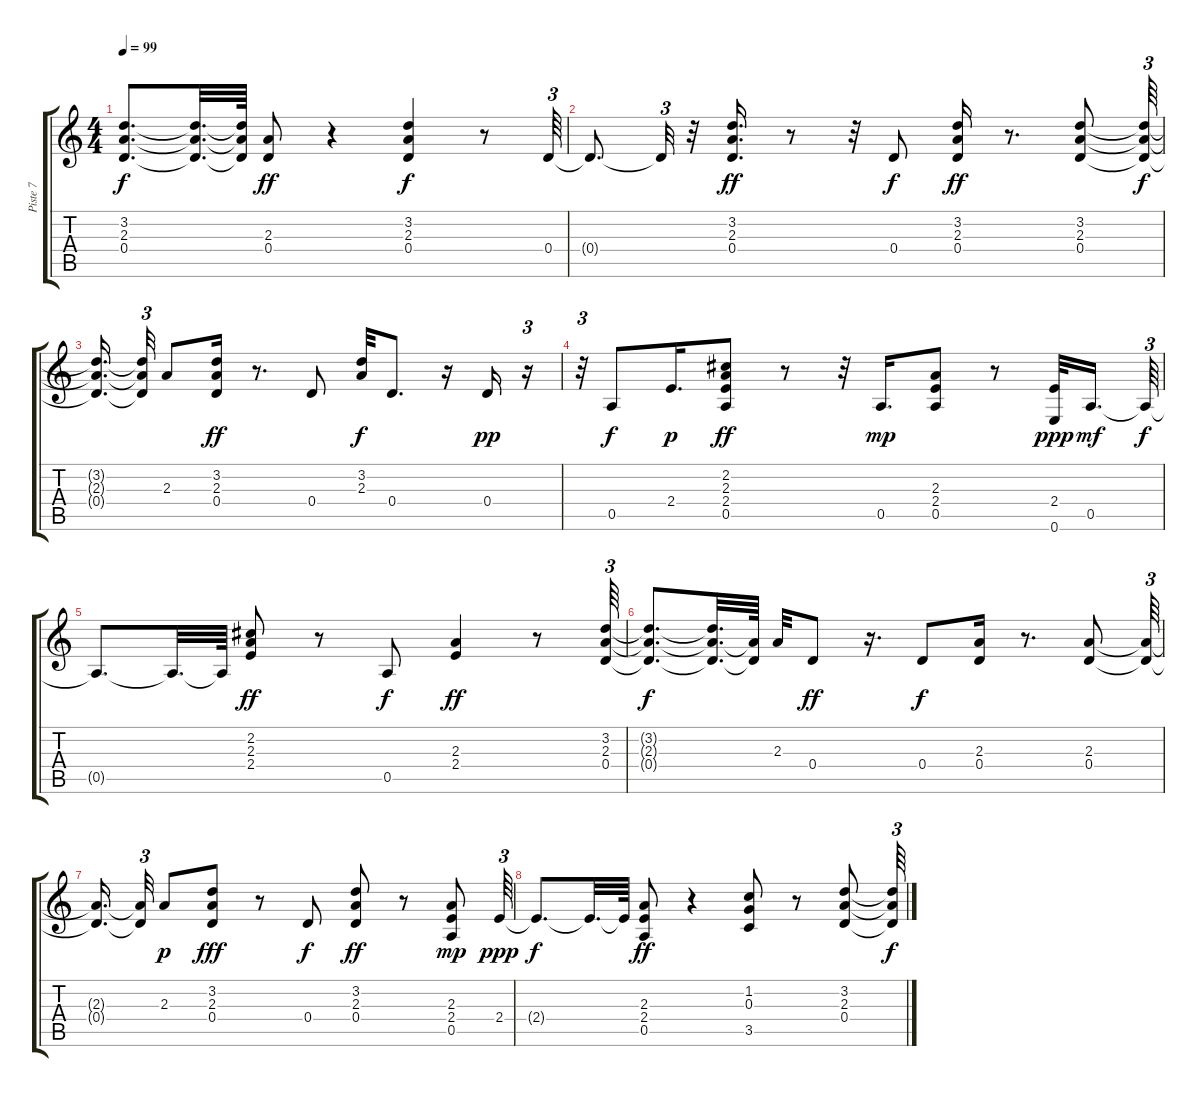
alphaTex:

\track ("Piste 7" "Piste 7") {instrument electricguitarmuted}
\staff {score tabs}
\tuning (E4 B3 G3 D3 A2 E2) {hide}
\ts (4 4)
\tempo 99
\clef g2
\ks c
(3.2{t} 2.3{t} 0.4{t}).8{d dy f} (3.2{t} 2.3{t} 0.4{t}).32{d} (3.2{t} 2.3{t} 0.4{t}).64 (2.3 0.4).8{dy ff} r.4 (3.2 2.3 0.4).4{dy f} r.8 0.4.64{tu (3 2)} |
0.4{t}.8{d} 0.4{t}.32{tu (3 2)} r.32 (3.2 2.3 0.4).16{d dy ff} r.8 r.32 0.4.8{dy f} (3.2 2.3 0.4).16{dy ff} r.8{d} (3.2 2.3 0.4).8 (3.2{t} 2.3{t} 0.4{t}).64{tu (3 2) dy f} |
(3.2{t} 2.3{t} 0.4{t}).16{d beam splitsecondary} (3.2{t} 2.3{t} 0.4{t}).32{tu (3 2)} 2.3.8 (3.2 2.3 0.4).16{dy ff} r.8{d} 0.4.8 (3.2 2.3).32{dy f} 0.4.8{d} r.16 0.4.16{dy pp} r.16{tu (3 2)} |
r.32{tu (3 2)} 0.5.8{dy f} 2.4.16{d dy p} (2.2 2.3 2.4 0.5).8{dy ff} r.8 r.32 0.5.16{d dy mp} (2.3 2.4 0.5).8 r.8 (2.4 0.6).32{dy ppp} 0.5.16{d dy mf beam splitsecondary} 0.5{t}.64{tu (3 2) dy f} |
0.5{t}.8{d} 0.5{t}.32{d} 0.5{t}.64 (2.2 2.3 2.4).8{dy ff} r.8 0.5.8{dy f} (2.3 2.4).4{dy ff} r.8 (3.2 2.3 0.4).64{tu (3 2)} |
(3.2{t} 2.3{t} 0.4{t}).8{d dy f} (3.2{t} 2.3{t} 0.4{t}).32{d} (2.3{t} 0.4{t}).64 2.3.32 0.4.8{dy ff} r.16{d} 0.4.8{dy f} (2.3 0.4).16 r.8{d} (2.3 0.4).8 (2.3{t} 0.4{t}).64{tu (3 2)} |
(2.3{t} 0.4{t}).16{d beam splitsecondary} (2.3{t} 0.4{t}).32{tu (3 2)} 2.3.8{dy p} (3.2 2.3 0.4).8{dy fff} r.8 0.4.8{dy f} (3.2 2.3 0.4).8{dy ff} r.8 (2.3 2.4 0.5).8{dy mp} 2.4.64{tu (3 2) dy ppp} |
2.4{t}.8{d dy f} 2.4{t}.32{d} 2.4{t}.64 (2.3 2.4 0.5).8{dy ff} r.4 (1.2 0.3 3.5).8 r.8 (3.2 2.3 0.4).8 (3.2{t} 2.3{t} 0.4{t}).64{tu (3 2) dy f}
